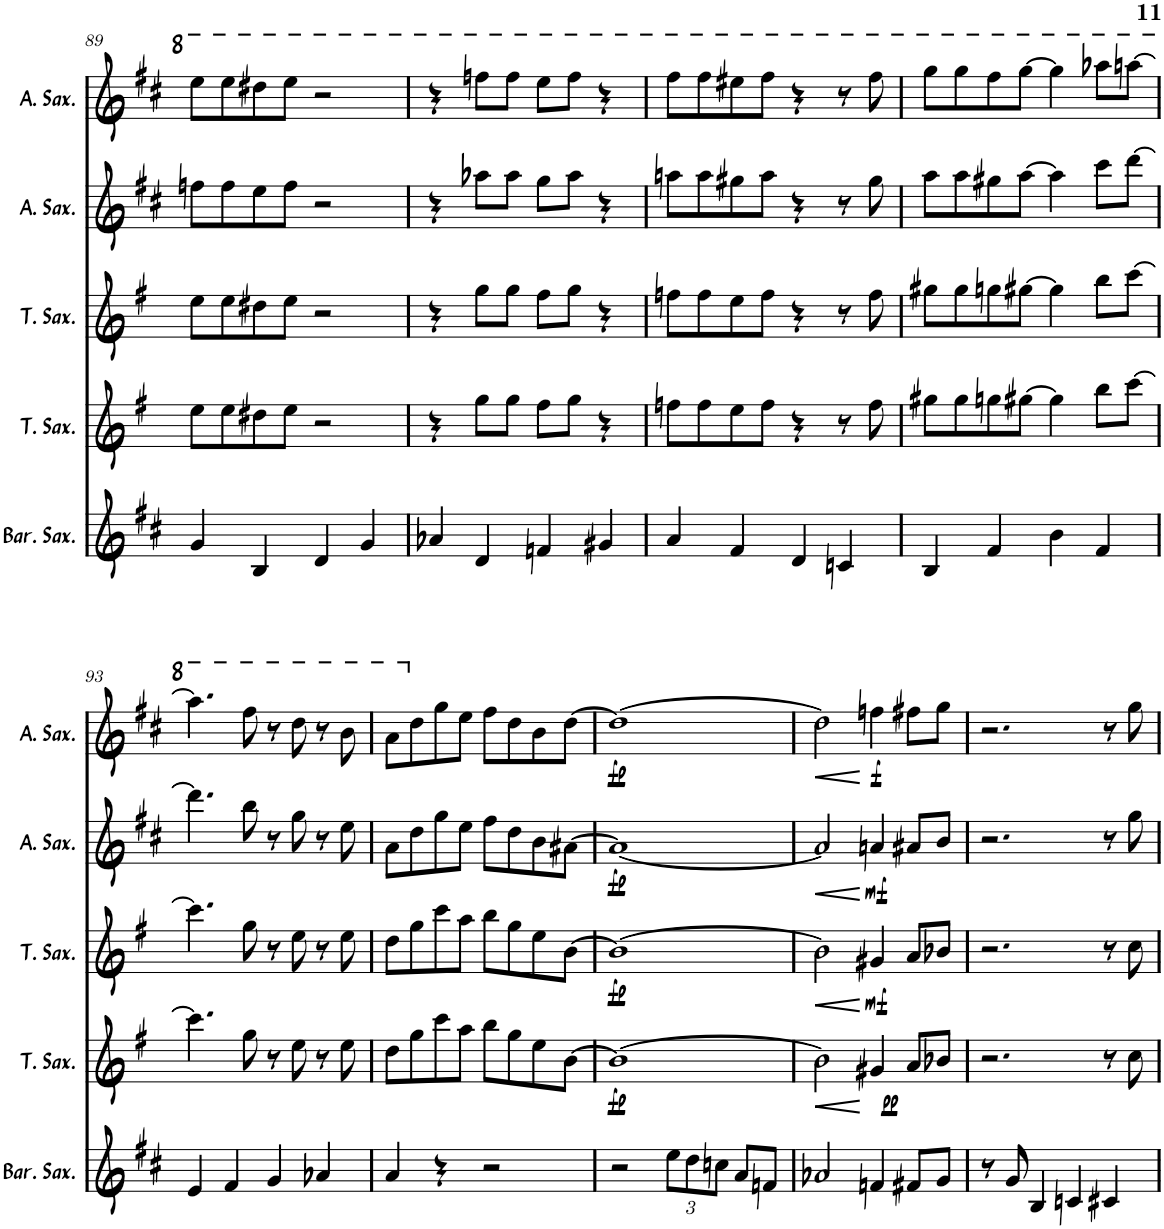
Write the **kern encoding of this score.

**kern	**kern	**dynam	**kern	**dynam	**kern	**dynam	**kern	**dynam
*part5	*part4	*part4	*part3	*part3	*part2	*part2	*part1	*part1
*staff5	*staff4	*staff4	*staff3	*staff3	*staff2	*staff2	*staff1	*staff1
*I"Baritone Saxophone	*I"Tenor Saxophone	*	*I"Tenor Saxophone	*	*I"Alto Saxophone	*	*I"Alto Saxophone	*
*I'Bar. Sax.	*I'T. Sax.	*	*I'T. Sax.	*	*I'A. Sax.	*	*I'A. Sax.	*
!!LO:PB:g=z
*clefG2	*clefG2	*	*clefG2	*	*clefG2	*	*clefG2	*
*Trd12c21	*Trd8c14	*	*Trd8c14	*	*Trd5c9	*	*Trd5c9	*
*k[f#c#]	*k[f#]	*	*k[f#]	*	*k[f#c#]	*	*k[f#c#]	*
*M4/4	*M4/4	*	*M4/4	*	*M4/4	*	*M4/4	*
=89	=89	=89	=89	=89	=89	=89	=89	=89
4g/	8ee\L	.	8ee\L	.	8ffn\L	.	8eee\L	.
.	8ee\	.	8ee\	.	8ff\	.	8eee\	.
4B/	8dd#X\	.	8dd#X\	.	8ee\	.	8ddd#X\	.
.	8ee\J	.	8ee\J	.	8ff\J	.	8eee\J	.
4d/	2r	.	2r	.	2r	.	2r	.
4g/	.	.	.	.	.	.	.	.
=90	=90	=90	=90	=90	=90	=90	=90	=90
4a-X/	4r	.	4r	.	4r	.	4r	.
4d/	8gg\L	.	8gg\L	.	8aa-X\L	.	8fffn\L	.
.	8gg\J	.	8gg\J	.	8aa-\J	.	8fff\J	.
4fn/	8ff#\L	.	8ff#\L	.	8gg\L	.	8eee\L	.
.	8gg\J	.	8gg\J	.	8aa-\J	.	8fff\J	.
4g#X/	4r	.	4r	.	4r	.	4r	.
=91	=91	=91	=91	=91	=91	=91	=91	=91
4a/	8ffn\L	.	8ffn\L	.	8aan\L	.	8fff#\L	.
.	8ff\	.	8ff\	.	8aa\	.	8fff#\	.
4f#/	8ee\	.	8ee\	.	8gg#X\	.	8eee#X\	.
.	8ff\J	.	8ff\J	.	8aa\J	.	8fff#\J	.
4d/	4r	.	4r	.	4r	.	4r	.
4cn/	8r	.	8r	.	8r	.	8r	.
.	8ff\	.	8ff\	.	8gg#\	.	8fff#\	.
=92	=92	=92	=92	=92	=92	=92	=92	=92
4B/	8gg#X\L	.	8gg#X\L	.	8aa\L	.	8ggg\L	.
.	8gg#\	.	8gg#\	.	8aa\	.	8ggg\	.
4f#/	8ggn\	.	8ggn\	.	8gg#X\	.	8fff#\	.
.	[8gg#X\J	.	[8gg#X\J	.	[8aa\J	.	[8ggg\J	.
4b\	4gg#\]	.	4gg#\]	.	4aa\]	.	4ggg\]	.
4f#/	8bb\L	.	8bb\L	.	8ccc#\L	.	8aaa-X\L	.
.	[8ccc\J	.	[8ccc\J	.	[8ddd\J	.	[8aaan\J	.
!!LO:LB:g=z
=93	=93	=93	=93	=93	=93	=93	=93	=93
4e/	4.ccc\]	.	4.ccc\]	.	4.ddd\]	.	4.aaa\]	.
4f#/	.	.	.	.	.	.	.	.
.	8gg\	.	8gg\	.	8bb\	.	8fff#\	.
4g/	8r	.	8r	.	8r	.	8r	.
.	8ee\	.	8ee\	.	8gg\	.	8ddd\	.
4a-X/	8r	.	8r	.	8r	.	8r	.
.	8ee\	.	8ee\	.	8ee\	.	8bb\	.
=94	=94	=94	=94	=94	=94	=94	=94	=94
4a/	8dd\L	.	8dd\L	.	8a\L	.	8aa\L	.
.	8gg\	.	8gg\	.	8dd\	.	8dd\	.
4r	8ccc\	.	8ccc\	.	8gg\	.	8gg\	.
.	8aa\J	.	8aa\J	.	8ee\J	.	8ee\J	.
2r	8bb\L	.	8bb\L	.	8ff#\L	.	8ff#\L	.
.	8gg\	.	8gg\	.	8dd\	.	8dd\	.
.	8ee\	.	8ee\	.	8b\	.	8b\	.
.	[8b\J	.	[8b\J	.	[8a#X\J	.	[8dd\J	.
=95	=95	=95	=95	=95	=95	=95	=95	=95
!	!	!LO:DY:b	!	!LO:DY:b	!	!LO:DY:b	!	!LO:DY:b
2r	1b_	fp	1b_	fp	1a#_	fp	1dd_	fp
*Xbrackettup	*	*	*	*	*	*	*	*
12ee\L	.	.	.	.	.	.	.	.
12dd\	.	.	.	.	.	.	.	.
12ccn\J	.	.	.	.	.	.	.	.
8a/L	.	.	.	.	.	.	.	.
8fn/J	.	.	.	.	.	.	.	.
=96	=96	=96	=96	=96	=96	=96	=96	=96
!	!	!LO:HP:b	!	!LO:HP:b	!	!LO:HP:b	!	!LO:HP:b
2a-X/	2b\]	<	2b\]	<	2a#/]	<	2dd\]	<
!	!	!LO:DY:n=1:b	!	!LO:DY:n=1:b	!	!LO:DY:n=1:b	!	!LO:DY:n=1:b
4fn/	4g#X/	[ pp	4g#X/	[ mf	4an/	[ mf	4ffn\	[ f
8f#X/L	8a/L	.	8a/L	.	8a#X/L	.	8ff#X\L	.
8g/J	8b-X/J	.	8b-X/J	.	8b/J	.	8gg\J	.
=97	=97	=97	=97	=97	=97	=97	=97	=97
8r	2.r	.	2.r	.	2.r	.	2.r	.
8g/	.	.	.	.	.	.	.	.
4B/	.	.	.	.	.	.	.	.
4cn/	.	.	.	.	.	.	.	.
4c#X/	8r	.	8r	.	8r	.	8r	.
.	8cc\	.	8cc\	.	8gg\	.	8gg\	.
=	=	=	=	=	=	=	=	=
*-	*-	*-	*-	*-	*-	*-	*-	*-
